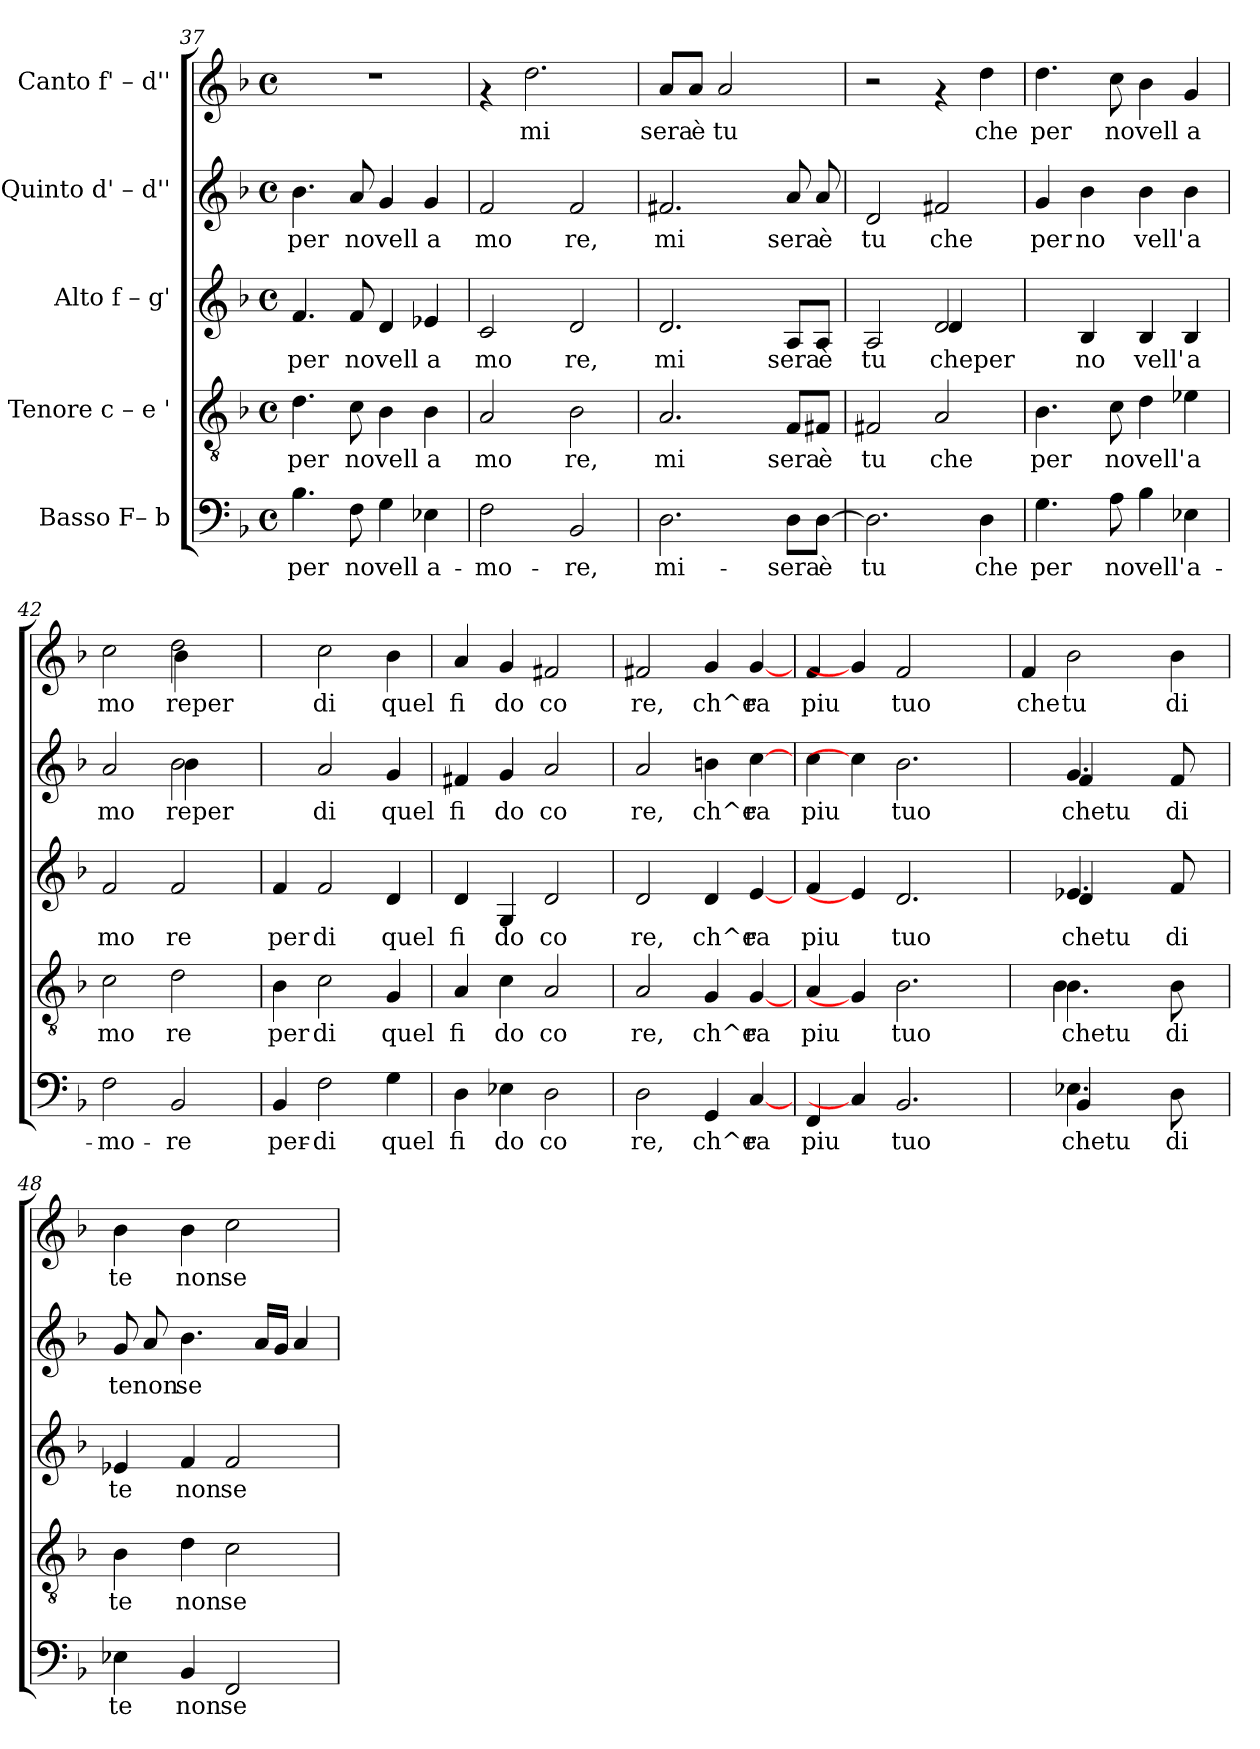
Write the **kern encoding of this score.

**kern	**text	**kern	**text	**kern	**text	**kern	**text	**kern	**text
*part5	*part5	*part4	*part4	*part3	*part3	*part2	*part2	*part1	*part1
*staff5	*staff5	*staff4	*staff4	*staff3	*staff3	*staff2	*staff2	*staff1	*staff1
*I"Basso  F– b	*	*I"Tenore  c – e '	*	*I"Alto  f – g'	*	*I"Quinto  d' – d''	*	*I"Canto  f' – d''	*
!!LO:PB:g=z
*clefF4	*	*clefGv2	*	*clefG2	*	*clefG2	*	*clefG2	*
*k[b-]	*	*k[b-]	*	*k[b-]	*	*k[b-]	*	*k[b-]	*
*F:	*	*F:	*	*F:	*	*F:	*	*F:	*
*M4/4	*	*M4/4	*	*M4/4	*	*M4/4	*	*M4/4	*
*met(c)	*	*met(c)	*	*met(c)	*	*met(c)	*	*met(c)	*
=37	=37	=37	=37	=37	=37	=37	=37	=37	=37
!	!LO:LY:b:cj	!	!LO:LY:b:cj	!	!LO:LY:b:cj	!	!LO:LY:b:rj	!	!
4.B-\	per	4.d\	per	4.f/	per	4.b-\	per	1r	.
!	!LO:LY:b:cj	!	!LO:LY:b:cj	!	!LO:LY:b:cj	!	!LO:LY:b:rj	!	!
8F\	novell	8c\	novell	8f/	novell	8a/	novell	.	.
!	!LO:LY:b:cj	!	!LO:LY:b:cj	!	!LO:LY:b:cj	!	!LO:LY:b:rj	!	!
4G\	.	4B-\	.	4d/	.	4g/	.	.	.
!	!LO:LY:b:cj	!	!LO:LY:b:cj	!	!LO:LY:b:cj	!	!LO:LY:b:rj	!	!
4E-X\	a-	4B-\	a	4e-X/	a	4g/	a	.	.
=38	=38	=38	=38	=38	=38	=38	=38	=38	=38
!	!LO:LY:b:cj	!	!LO:LY:b:cj	!	!LO:LY:b:cj	!	!LO:LY:b:rj	!	!
2F\	-mo-	2A/	mo	2c/	mo	2f/	mo	4rf	.
!	!	!	!	!	!	!	!	!	!LO:LY:b:rj
.	.	.	.	.	.	.	.	2.dd\	mi
!	!LO:LY:b:cj	!	!LO:LY:b:cj	!	!LO:LY:b:cj	!	!LO:LY:b:rj	!	!
2BB-/	-re,	2B-\	re,	2d/	re,	2f/	re,	.	.
=39	=39	=39	=39	=39	=39	=39	=39	=39	=39
!	!LO:LY:b:cj	!	!LO:LY:b:cj	!	!LO:LY:b:cj	!	!LO:LY:b:rj	!	!LO:LY:b:rj
2.D\	mi-	2.A/	mi	2.d/	mi	2.f#X/	mi	8a/L	sera
!	!	!	!	!	!	!	!	!	!LO:LY:b:rj
.	.	.	.	.	.	.	.	8a/J	è
!	!	!	!	!	!	!	!	!	!LO:LY:b:rj
.	.	.	.	.	.	.	.	2a/	tu
!	!LO:LY:b:cj	!	!LO:LY:b:cj	!	!LO:LY:b:cj	!	!LO:LY:b:rj	!	!
8D\L	-sera	8F/L	sera	8A/L	sera	8a/	sera	4ryy	.
!	!LO:LY:b:cj	!	!LO:LY:b:cj	!	!LO:LY:b:cj	!	!LO:LY:b:rj	!	!
[<8D\J	è	8F#X/J	è	8A/J	è	8a/	è	.	.
=40	=40	=40	=40	=40	=40	=40	=40	=40	=40
!	!LO:LY:b:cj	!	!LO:LY:b:cj	!	!LO:LY:b:cj	!	!LO:LY:b:rj	!	!
*	*	*	*	*^	*	*	*	*	*
2.D\]	tu	2F#X/	tu	2A/	2ryy	tu	2d/	tu	2r	.
!	!	!	!LO:LY:b:cj	!	!	!LO:LY:b:cj	!	!LO:LY:b:rj	!	!
.	.	2A/	che	2d/	4d/	cheper	2f#X/	che	4rf	.
!	!LO:LY:b:cj	!	!	!	!	!	!	!	!	!LO:LY:b:rj
4D\	che	.	.	.	4ryy	.	.	.	4dd\	che
=41	=41	=41	=41	=41	=41	=41	=41	=41	=41	=41
!	!LO:LY:b:cj	!	!LO:LY:b:cj	!	!	!	!	!LO:LY:b:rj	!	!LO:LY:b:rj
*	*	*	*	*v	*v	*	*	*	*	*
4.G\	per	4.B-\	per	4ryy	.	4g/	per	4.dd\	per
!	!	!	!	!	!LO:LY:b:cj	!	!LO:LY:b:rj	!	!
.	.	.	.	4B-/	no	4b-\	no	.	.
!	!LO:LY:b:cj	!	!LO:LY:b:cj	!	!	!	!	!	!LO:LY:b:rj
8A\	novell'	8c\	novell'	.	.	.	.	8cc\	novell
!	!LO:LY:b:cj	!	!LO:LY:b:cj	!	!LO:LY:b:cj	!	!LO:LY:b:rj	!	!LO:LY:b:rj
4B-\	.	4d\	.	4B-/	vell'	4b-\	vell'	4b-\	.
!	!LO:LY:b:cj	!	!LO:LY:b:cj	!	!LO:LY:b:cj	!	!LO:LY:b:rj	!	!LO:LY:b:rj
4E-X\	a-	4e-X\	a	4B-/	a	4b-\	a	4g/	a
=42	=42	=42	=42	=42	=42	=42	=42	=42	=42
!	!LO:LY:b:cj	!	!LO:LY:b:cj	!	!LO:LY:b:cj	!	!LO:LY:b:rj	!	!LO:LY:b:rj
*	*	*	*	*	*	*^	*	*^	*
2F\	-mo-	2c\	mo	2f/	mo	2a/	2ryy	mo	2cc\	2ryy	mo
!	!LO:LY:b:cj	!	!LO:LY:b:cj	!	!LO:LY:b:cj	!	!	!LO:LY:b:rj	!	!	!LO:LY:b:rj
2BB-/	-re	2d\	re	2f/	re	2b-\	4b-\	reper	2dd\	4b-\	reper
.	.	.	.	.	.	.	4ryy	.	.	4ryy	.
=43	=43	=43	=43	=43	=43	=43	=43	=43	=43	=43	=43
!	!LO:LY:b:cj	!	!LO:LY:b:cj	!	!LO:LY:b:cj	!	!	!	!	!	!
*	*	*	*	*	*	*v	*v	*	*	*	*
*	*	*	*	*	*	*	*	*v	*v	*
4BB-/	per-	4B-\	per	4f/	per	4ryy	.	4ryy	.
!	!LO:LY:b:cj	!	!LO:LY:b:cj	!	!LO:LY:b:cj	!	!LO:LY:b:rj	!	!LO:LY:b:rj
2F\	-di	2c\	di	2f/	di	2a/	di	2cc\	di
!	!LO:LY:b:cj	!	!LO:LY:b:cj	!	!LO:LY:b:cj	!	!LO:LY:b:rj	!	!LO:LY:b:rj
4G\	quel	4G/	quel	4d/	quel	4g/	quel	4b-\	quel
!!LO:PB:g=z
=44	=44	=44	=44	=44	=44	=44	=44	=44	=44
!	!LO:LY:b:cj	!	!LO:LY:b:cj	!	!LO:LY:b:cj	!	!LO:LY:b:rj	!	!LO:LY:b:rj
4D\	fi	4A/	fi	4d/	fi	4f#X/	fi	4a/	fi
!	!LO:LY:b:cj	!	!LO:LY:b:cj	!	!LO:LY:b:cj	!	!LO:LY:b:rj	!	!LO:LY:b:rj
4E-X\	do	4c\	do	4G/	do	4g/	do	4g/	do
!	!LO:LY:b:cj	!	!LO:LY:b:cj	!	!LO:LY:b:cj	!	!LO:LY:b:rj	!	!LO:LY:b:rj
2D\	co	2A/	co	2d/	co	2a/	co	2f#X/	co
=45	=45	=45	=45	=45	=45	=45	=45	=45	=45
!	!LO:LY:b:cj	!	!LO:LY:b:cj	!	!LO:LY:b:cj	!	!LO:LY:b:rj	!	!LO:LY:b:rj
2D\	re,	2A/	re,	2d/	re,	2a/	re,	2f#X/	re,
!	!LO:LY:b:cj	!	!LO:LY:b:cj	!	!LO:LY:b:cj	!	!LO:LY:b:rj	!	!LO:LY:b:rj
4GG/	ch^e	4G/	ch^e	4d/	ch^e	4bn\	ch^e	4g/	ch^e
!	!LO:LY:b:cj	!	!LO:LY:b:cj	!	!LO:LY:b:cj	!	!LO:LY:b:rj	!	!LO:LY:b:rj
[4C/	ra	[4G/	ra	[4e/	ra	[4cc\	ra	[4g/	ra
=46	=46	=46	=46	=46	=46	=46	=46	=46	=46
!	!LO:LY:b:cj	!	!LO:LY:b:cj	!	!LO:LY:b:cj	!	!LO:LY:b:rj	!	!LO:LY:b:rj
4FF/	piu	4A/	piu	4f/	piu	4cc\	piu	4f/	piu
4C/]	.	4G/]	.	4e/]	.	4cc\]	.	4g/]	.
!	!LO:LY:b:cj	!	!LO:LY:b:cj	!	!LO:LY:b:cj	!	!LO:LY:b:rj	!	!LO:LY:b:rj
2.BB-/	tuo	2.B-\	tuo	2.d/	tuo	2.b-\	tuo	2f/	tuo
.	.	.	.	.	.	.	.	4ryy	.
=47	=47	=47	=47	=47	=47	=47	=47	=47	=47
*^	*	*^	*	*^	*	*^	*	*	*
!	!	!	!	!	!	!	!	!	!	!	!	!	!LO:LY:b:rj
4ryy	4ryy	.	4ryy	4ryy	.	4ryy	4ryy	.	4ryy	4ryy	.	4f/	che
!	!	!LO:LY:b:cj	!	!	!LO:LY:b:cj	!	!	!LO:LY:b:cj	!	!	!LO:LY:b:rj	!	!LO:LY:b:rj
4.E-X\	4BB-/	chetu	4.B-\	4B-\	chetu	4.e-X/	4d/	chetu	4.g/	4f/	chetu	2b-\	tu
.	8ryy	.	.	8ryy	.	.	8ryy	.	.	8ryy	.	.	.
8ryy	4.ryy	.	8ryy	4.ryy	.	8ryy	4.ryy	.	8ryy	4.ryy	.	.	.
!	!	!LO:LY:b:cj	!	!	!LO:LY:b:cj	!	!	!LO:LY:b:cj	!	!	!LO:LY:b:rj	!	!LO:LY:b:rj
8D\	.	di	8B-\	.	di	8f/	.	di	8f/	.	di	4b-\	di
8ryy	.	.	8ryy	.	.	8ryy	.	.	8ryy	.	.	.	.
*v	*v	*	*	*	*	*v	*v	*	*v	*v	*	*	*
*	*	*v	*v	*	*	*	*	*	*	*
=48	=48	=48	=48	=48	=48	=48	=48	=48	=48
!	!LO:LY:b:cj	!	!LO:LY:b:cj	!	!LO:LY:b:cj	!	!LO:LY:b:rj	!	!LO:LY:b:rj
4E-X\	te	4B-\	te	4e-X/	te	8g/	te	4b-\	te
!	!	!	!	!	!	!	!LO:LY:b:rj	!	!
.	.	.	.	.	.	8a/	non	.	.
!	!LO:LY:b:cj	!	!LO:LY:b:cj	!	!LO:LY:b:cj	!	!LO:LY:b:rj	!	!LO:LY:b:rj
4BB-/	non	4d\	non	4f/	non	4.b-\	se	4b-\	non
!	!LO:LY:b:cj	!	!LO:LY:b:cj	!	!LO:LY:b:cj	!	!	!	!LO:LY:b:rj
2FF/	se	2c\	se	2f/	se	.	.	2cc\	se
!	!	!	!	!	!	!	!LO:LY:b:rj	!	!
.	.	.	.	.	.	16a/L	.	.	.
!	!	!	!	!	!	!	!LO:LY:b:rj	!	!
.	.	.	.	.	.	16g/J	.	.	.
!	!	!	!	!	!	!	!LO:LY:b:rj	!	!
.	.	.	.	.	.	4a/	.	.	.
=	=	=	=	=	=	=	=	=	=
*-	*-	*-	*-	*-	*-	*-	*-	*-	*-
